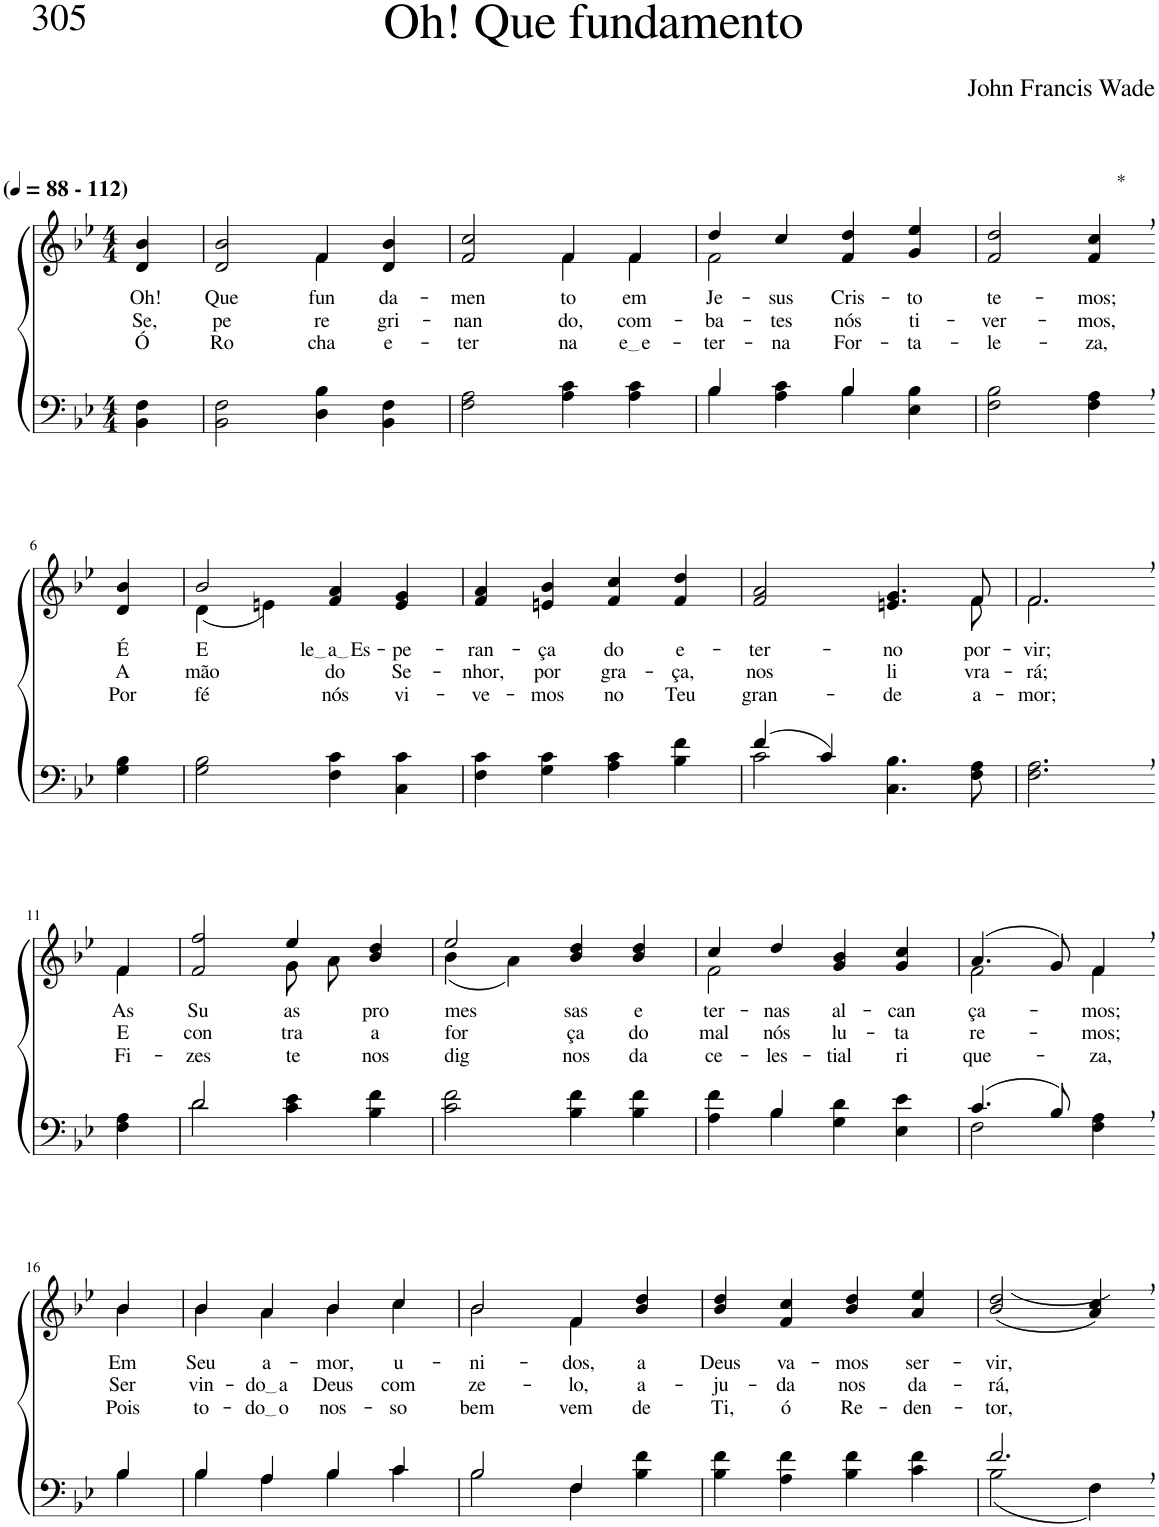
**kern	**kern	**text	**text	**text
*part2	*part1	*part1	*part1	*part1
*staff2	*staff1	*staff1	*staff1	*staff1
*I"Parte III e IV	*I"Parte I e II	*	*	*
*clefF4	*clefG2	*	*	*
*Trd1c2	*Trd1c2	*	*	*
*k[b-e-]	*k[b-e-]	*	*	*
*M4/4	*M4/4	*	*	*
*MM88	*MM88	*	*	*
=1	=1	=1	=1	=1
!	!LO:TX:a:B:t=(	!	!	!
!	!LO:TX:a:B:t=- 112)	!	!	!
!	!	!LO:LY:b	!LO:LY:b	!LO:LY:b
4BB-\ 4F\	4d/ 4b-/	Oh!	Se,	Ó
=2	=2	=2	=2	=2
!	!	!LO:LY:b	!LO:LY:b	!LO:LY:b
*	*^	*	*	*
2BB-\ 2F\	2d/ 2b-/	2ryy	Que	pe-	Ro-
!	!	!	!LO:LY:b	!LO:LY:b	!LO:LY:b
4D\ 4B-\	4f/	4f\	fun-	-re-	-cha
!	!	!	!LO:LY:b	!LO:LY:b	!LO:LY:b
4BB-\ 4F\	4d/ 4b-/	4ryy	da-	-gri-	e-
=3	=3	=3	=3	=3	=3
!	!	!	!LO:LY:b	!LO:LY:b	!LO:LY:b
2F\ 2A\	2f/ 2cc/	2ryy	-men-	-nan-	-ter-
!	!	!	!LO:LY:b	!LO:LY:b	!LO:LY:b
4A\ 4c\	4f/	4f\	-to	-do,	-na
!	!	!	!LO:LY:b	!LO:LY:b	!LO:LY:b
4A\ 4c\	4f/	4f\	em	com-	e e
=4	=4	=4	=4	=4	=4
*^	*	*	*	*	*
!	!	!	!	!LO:LY:b	!LO:LY:b	!LO:LY:b
4B-/	4B-\	4dd/	2f\	Je-	-ba-	-ter-
!	!	!	!	!LO:LY:b	!LO:LY:b	!LO:LY:b
4ryy	4A\ 4c\	4cc/	.	-sus	-tes	-na
!	!	!	!	!LO:LY:b	!LO:LY:b	!LO:LY:b
4B-/	4B-\	4f/ 4dd/	2ryy	Cris-	nós	For-
!	!	!	!	!LO:LY:b	!LO:LY:b	!LO:LY:b
4ryy	4E-\ 4B-\	4g/ 4ee-/	.	-to	ti-	-ta-
*	*	*v	*v	*	*	*
=5	=5	=5	=5	=5	=5
!	!	!	!LO:LY:b	!LO:LY:b	!LO:LY:b
*v	*v	*	*	*	*
2F\ 2B-\	2f/ 2dd/	te-	-ver-	-le-
!	!LO:TX:a:t=*	!	!	!
!	!	!LO:LY:b	!LO:LY:b	!LO:LY:b
4F\, 4A\,	4f/, 4cc/,	-mos;	-mos,	-za,
!!LO:LB:g=z
=6-	=6-	=6-	=6-	=6-
!	!	!LO:LY:b	!LO:LY:b	!LO:LY:b
4G\ 4B-\	4d/ 4b-/	É	A	Por
=7	=7	=7	=7	=7
*	*^	*	*	*
!	!	!	!LO:LY:b	!LO:LY:b	!LO:LY:b
2G\ 2B-\	2b-/	(4d\	E-	mão	fé
.	.	4en\)	.	.	.
!	!	!	!LO:LY:b	!LO:LY:b	!LO:LY:b
4F\ 4c\	4f/ 4a/	2ryy	le a Es	do	nós
!	!	!	!LO:LY:b	!LO:LY:b	!LO:LY:b
4C\ 4c\	4e/ 4g/	.	-pe-	Se-	vi-
*	*v	*v	*	*	*
=8	=8	=8	=8	=8
!	!	!LO:LY:b	!LO:LY:b	!LO:LY:b
4F\ 4c\	4f/ 4a/	-ran-	-nhor,	-ve-
!	!	!LO:LY:b	!LO:LY:b	!LO:LY:b
4G\ 4c\	4en/ 4b-/	-ça	por	-mos
!	!	!LO:LY:b	!LO:LY:b	!LO:LY:b
4A\ 4c\	4f/ 4cc/	do	gra-	no
!	!	!LO:LY:b	!LO:LY:b	!LO:LY:b
4B-\ 4f\	4f/ 4dd/	e-	-ça,	Teu
=9	=9	=9	=9	=9
*^	*	*	*	*
!	!	!	!LO:LY:b	!LO:LY:b	!LO:LY:b
*	*	*^	*	*	*
(4f/	2c\	2f/ 2a/	2..ryy	-ter-	nos	gran-
4c/)	.	.	.	.	.	.
!	!	!	!	!LO:LY:b	!LO:LY:b	!LO:LY:b
2ryy	4.C\ 4.B-\	4.en/ 4.g/	.	-no	li-	-de
!	!	!	!	!LO:LY:b	!LO:LY:b	!LO:LY:b
.	8F\ 8A\	8f/	8f\	por-	vra-	a-
=10	=10	=10	=10	=10	=10	=10
!	!	!	!	!LO:LY:b	!LO:LY:b	!LO:LY:b
*v	*v	*	*	*	*	*
2.F\, 2.A\,	2.f,/	2.f\	-vir;	-rá;	-mor;
!!LO:LB:g=z	!!
=11-	=11-	=11-	=11-	=11-	=11-
!	!	!	!LO:LY:b	!LO:LY:b	!LO:LY:b
4F\ 4A\	4f\	4f/	As	E	Fi-
=12	=12	=12	=12	=12	=12
*^	*	*	*	*	*
!	!	!	!	!LO:LY:b	!LO:LY:b	!LO:LY:b
2d\	2d/	2f/ 2ff/	2ryy	Su-	con-	-zes-
!	!	!	!	!LO:LY:b	!LO:LY:b	!LO:LY:b
4c\ 4e-\	2ryy	4ee-/	8g\L	-as	-tra	-te-
.	.	.	8a\J	.	.	.
!	!	!	!	!LO:LY:b	!LO:LY:b	!LO:LY:b
4B-\ 4f\	.	4b-/ 4dd/	4ryy	pro-	a	-nos
*v	*v	*	*	*	*	*
=13	=13	=13	=13	=13	=13
!	!	!	!LO:LY:b	!LO:LY:b	!LO:LY:b
2c\ 2f\	2ee-/	(4b-\	-mes-	for-	dig-
.	.	4a\)	.	.	.
!	!	!	!LO:LY:b	!LO:LY:b	!LO:LY:b
4B-\ 4f\	4b-/ 4dd/	2ryy	-sas	-ça	-nos
!	!	!	!LO:LY:b	!LO:LY:b	!LO:LY:b
4B-\ 4f\	4b-/ 4dd/	.	e-	do	da
=14	=14	=14	=14	=14	=14
*^	*	*	*	*	*
!	!	!	!	!LO:LY:b	!LO:LY:b	!LO:LY:b
4A\ 4f\	4ryy	4cc/	2f\	-ter-	mal	ce-
!	!	!	!	!LO:LY:b	!LO:LY:b	!LO:LY:b
4B-\	4B-/	4dd/	.	-nas	nós	-les-
!	!	!	!	!LO:LY:b	!LO:LY:b	!LO:LY:b
4G\ 4d\	2ryy	4g/ 4b-/	2ryy	al-	lu-	-tial
!	!	!	!	!LO:LY:b	!LO:LY:b	!LO:LY:b
4E-\ 4e-\	.	4g/ 4cc/	.	-can-	-ta-	ri-
=15	=15	=15	=15	=15	=15	=15
!	!	!	!	!LO:LY:b	!LO:LY:b	!LO:LY:b
(4.c/	2F\	(4.a/	2f\	-ça-	-re-	-que-
8B-/)	.	8g/)	.	.	.	.
!	!	!	!	!LO:LY:b	!LO:LY:b	!LO:LY:b
4ryy	4F\ 4A\	4f,/	4f\	-mos;	-mos;	-za,
!!LO:LB:g=z	!!
=16-	=16-	=16-	=16-	=16-	=16-	=16-
!	!	!	!	!LO:LY:b	!LO:LY:b	!LO:LY:b
4B-/	4B-\	4b-\	4b-/	-Em	Ser-	Pois
=17	=17	=17	=17	=17	=17	=17
!	!	!	!	!LO:LY:b	!LO:LY:b	!LO:LY:b
4B-/	4B-\	4b-/	4b-\	Seu	vin-	to-
!	!	!	!	!LO:LY:b	!LO:LY:b	!LO:LY:b
4A/	4A\	4a/	4a\	a-	do a	do o
!	!	!	!	!LO:LY:b	!LO:LY:b	!LO:LY:b
4B-/	4B-\	4b-/	4b-\	-mor,	Deus	nos-
!	!	!	!	!LO:LY:b	!LO:LY:b	!LO:LY:b
4c/	4c\	4cc/	4cc\	u-	com	-so
=18	=18	=18	=18	=18	=18	=18
!	!	!	!	!LO:LY:b	!LO:LY:b	!LO:LY:b
2B-\	2B-/	2b-/	2b-\	-ni-	ze-	bem
!	!	!	!	!LO:LY:b	!LO:LY:b	!LO:LY:b
4F\	4F/	4f/	4f\	-dos,	-lo,	vem
!	!	!	!	!LO:LY:b	!LO:LY:b	!LO:LY:b
4B-\ 4f\	4ryy	4b-/ 4dd/	4ryy	a	a-	de
=19	=19	=19	=19	=19	=19	=19
!	!	!	!	!LO:LY:b	!LO:LY:b	!LO:LY:b
*v	*v	*	*	*	*	*
*	*v	*v	*	*	*
4B-\ 4f\	4b-/ 4dd/	Deus	-ju-	Ti,
!	!	!LO:LY:b	!LO:LY:b	!LO:LY:b
4A\ 4f\	4f/ 4cc/	va-	-da	ó
!	!	!LO:LY:b	!LO:LY:b	!LO:LY:b
4B-\ 4f\	4b-/ 4dd/	-mos	nos	Re-
!	!	!LO:LY:b	!LO:LY:b	!LO:LY:b
4c\ 4f\	4a/ 4ee-/	ser-	da-	-den-
=20	=20	=20	=20	=20
*^	*	*	*	*
!	!	!	!LO:LY:b	!LO:LY:b	!LO:LY:b
2.f,/	(2B-\	((2b-/ 2dd/	-vir,	-rá,	-tor,
.	4F\)	4a/, 4cc/,))	.	.	.
*v	*v	*	*	*	*
=-	=-	=-	=-	=-
*-	*-	*-	*-	*-
